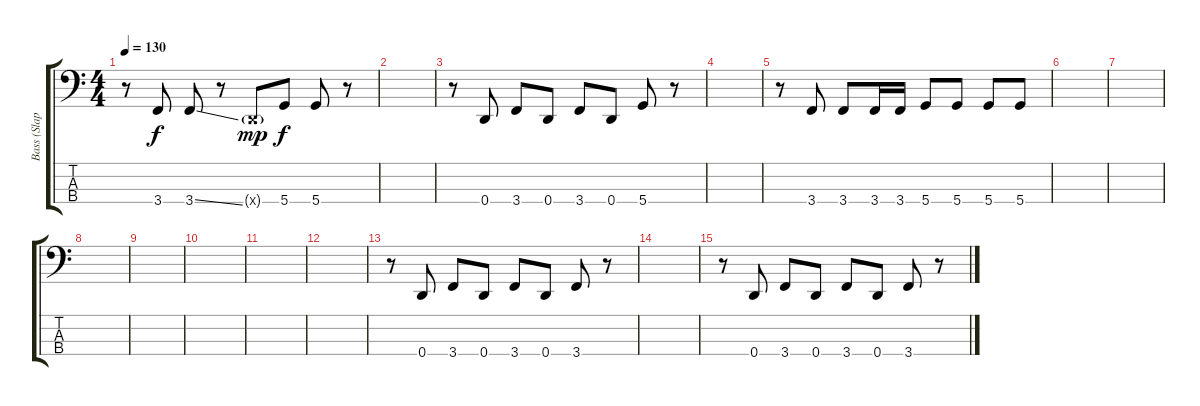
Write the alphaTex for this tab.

\track ("Bass (Slap-Overdub)" "Bass (Slap") {instrument slapbass1}
\staff {score tabs}
\tuning (G2 D2 A1 D1) {hide}
\ts (4 4)
\tempo 130
\clef f4
\ks c
r.8{dy f} 3.4.8 3.4{ss}.8 r.8 0.4{g x}.8{dy mp} 5.4.8{dy f} 5.4.8 r.8 |
|
r.8 0.4.8 3.4.8 0.4.8 3.4.8 0.4.8 5.4.8 r.8 |
|
r.8 3.4.8 3.4.8 3.4.16 3.4.16 5.4.8 5.4.8 5.4.8 5.4.8 |
|
|
|
|
|
|
|
r.8 0.4.8 3.4.8 0.4.8 3.4.8 0.4.8 3.4.8 r.8 |
|
r.8 0.4.8 3.4.8 0.4.8 3.4.8 0.4.8 3.4.8 r.8
